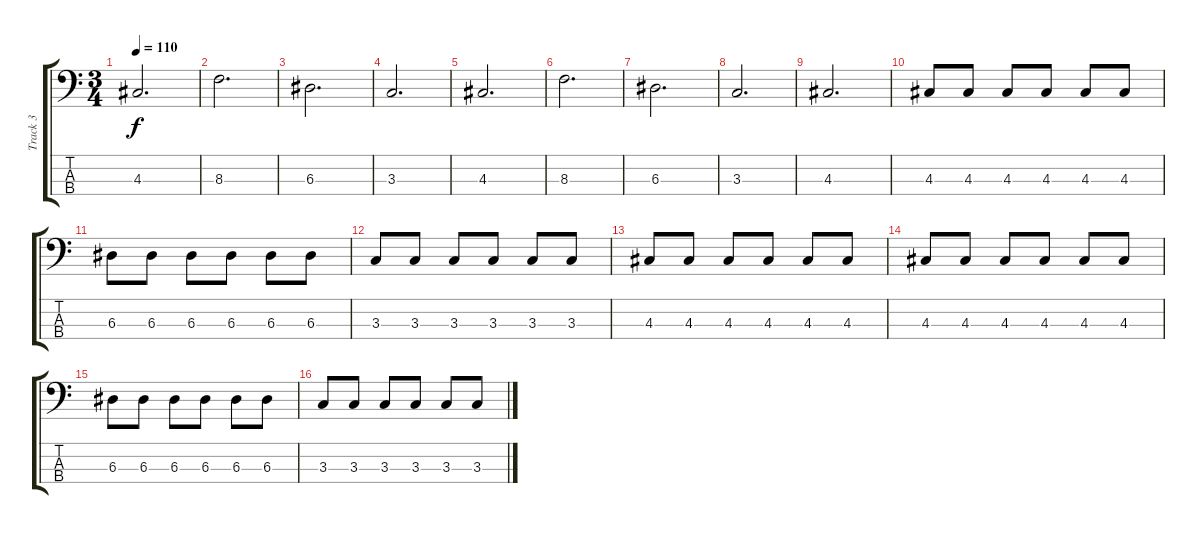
\track ("Track 3" "Track 3") {instrument electricbassfinger}
\staff {score tabs}
\tuning (G2 D2 A1 E1) {hide}
\ts (3 4)
\tempo 110
\clef f4
\ks c
4.3.2{d dy f} |
8.3.2{d} |
6.3.2{d} |
3.3.2{d} |
4.3.2{d} |
8.3.2{d} |
6.3.2{d} |
3.3.2{d} |
4.3.2{d} |
4.3.8 4.3.8 4.3.8 4.3.8 4.3.8 4.3.8 |
6.3.8 6.3.8 6.3.8 6.3.8 6.3.8 6.3.8 |
3.3.8 3.3.8 3.3.8 3.3.8 3.3.8 3.3.8 |
4.3.8 4.3.8 4.3.8 4.3.8 4.3.8 4.3.8 |
4.3.8 4.3.8 4.3.8 4.3.8 4.3.8 4.3.8 |
6.3.8 6.3.8 6.3.8 6.3.8 6.3.8 6.3.8 |
3.3.8 3.3.8 3.3.8 3.3.8 3.3.8 3.3.8
